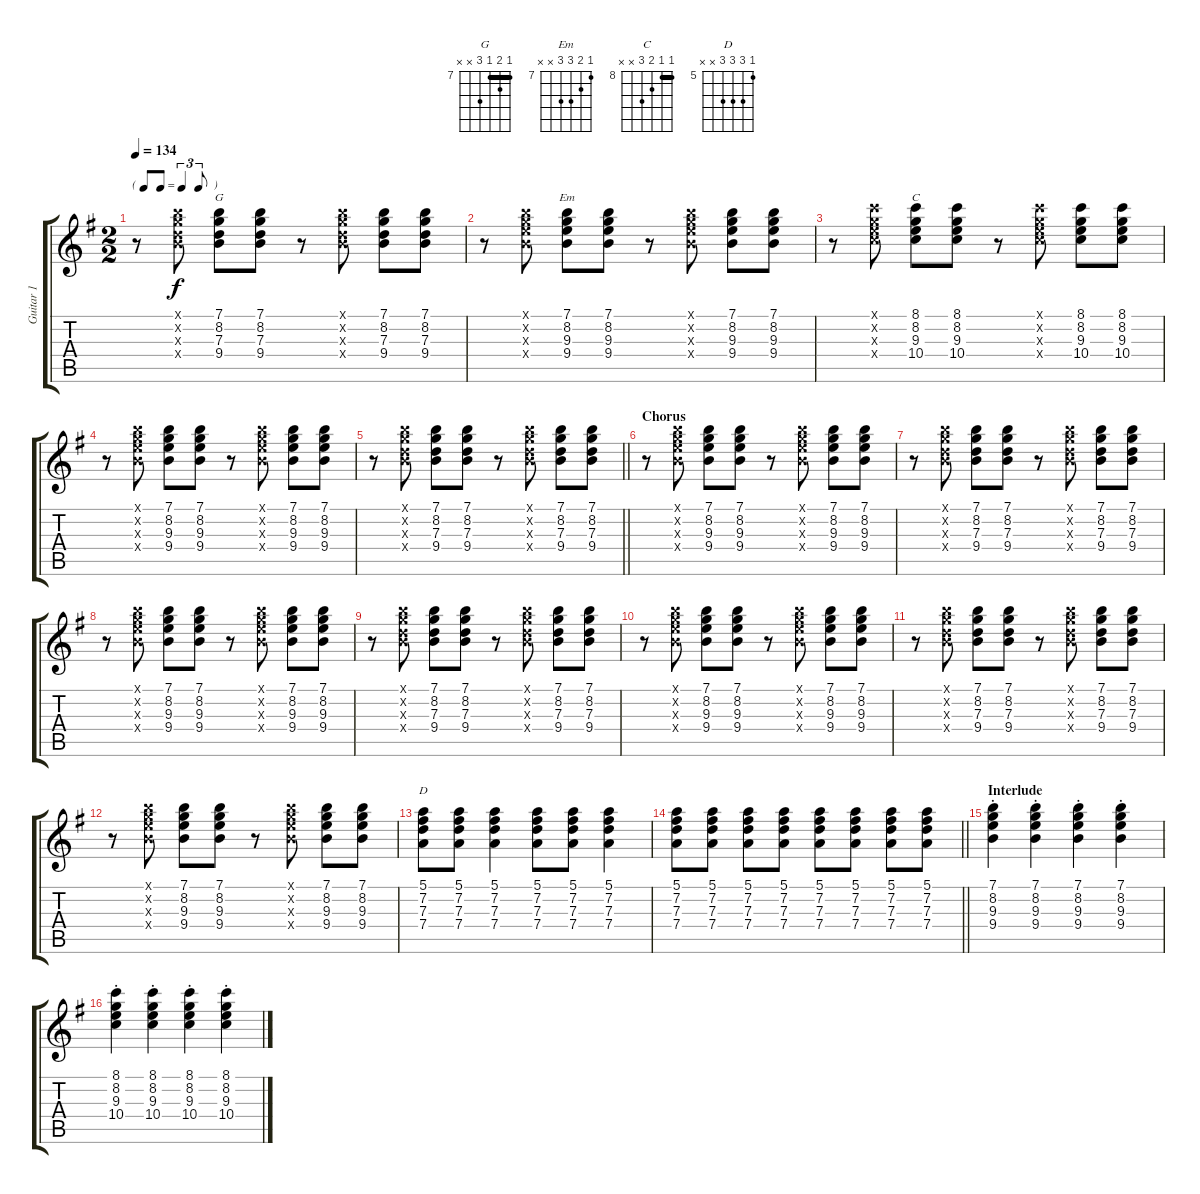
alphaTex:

\track ("Guitar 1" "Guitar 1") {instrument overdrivenguitar}
\staff {score tabs}
\tuning (E4 B3 G3 D3 A2 E2) {hide}
\chord ("G" 7 8 7 9 x x) {firstfret 7 barre 7}
\chord ("Em" 7 8 9 9 x x) {firstfret 7}
\chord ("C" 8 8 9 10 x x) {firstfret 8 barre 8}
\chord ("D" 5 7 7 7 x x) {firstfret 5}
\ts (2 2)
\tf triplet8th
\tempo 134
\clef g2
\ks g
r.8{dy f} (7.1{x} 8.2{x} 7.3{x} 9.4{x}).8 (7.1 8.2 7.3 9.4).8{ch "G"} (7.1 8.2 7.3 9.4).8 r.8 (7.1{x} 8.2{x} 7.3{x} 9.4{x}).8 (7.1 8.2 7.3 9.4).8 (7.1 8.2 7.3 9.4).8 |
r.8 (7.1{x} 8.2{x} 9.3{x} 9.4{x}).8 (7.1 8.2 9.3 9.4).8{ch "Em"} (7.1 8.2 9.3 9.4).8 r.8 (7.1{x} 8.2{x} 9.3{x} 9.4{x}).8 (7.1 8.2 9.3 9.4).8 (7.1 8.2 9.3 9.4).8 |
r.8 (8.1{x} 8.2{x} 9.3{x} 10.4{x}).8 (8.1 8.2 9.3 10.4).8{ch "C"} (8.1 8.2 9.3 10.4).8 r.8 (8.1{x} 8.2{x} 9.3{x} 10.4{x}).8 (8.1 8.2 9.3 10.4).8 (8.1 8.2 9.3 10.4).8 |
r.8 (7.1{x} 8.2{x} 9.3{x} 9.4{x}).8 (7.1 8.2 9.3 9.4).8 (7.1 8.2 9.3 9.4).8 r.8 (7.1{x} 8.2{x} 9.3{x} 9.4{x}).8 (7.1 8.2 9.3 9.4).8 (7.1 8.2 9.3 9.4).8 |
\barLineRight lightlight
r.8 (7.1{x} 8.2{x} 7.3{x} 9.4{x}).8 (7.1 8.2 7.3 9.4).8 (7.1 8.2 7.3 9.4).8 r.8 (7.1{x} 8.2{x} 7.3{x} 9.4{x}).8 (7.1 8.2 7.3 9.4).8 (7.1 8.2 7.3 9.4).8 |
\section ("" "Chorus")
r.8 (7.1{x} 8.2{x} 9.3{x} 9.4{x}).8 (7.1 8.2 9.3 9.4).8 (7.1 8.2 9.3 9.4).8 r.8 (7.1{x} 8.2{x} 9.3{x} 9.4{x}).8 (7.1 8.2 9.3 9.4).8 (7.1 8.2 9.3 9.4).8 |
r.8 (7.1{x} 8.2{x} 7.3{x} 9.4{x}).8 (7.1 8.2 7.3 9.4).8 (7.1 8.2 7.3 9.4).8 r.8 (7.1{x} 8.2{x} 7.3{x} 9.4{x}).8 (7.1 8.2 7.3 9.4).8 (7.1 8.2 7.3 9.4).8 |
r.8 (7.1{x} 8.2{x} 9.3{x} 9.4{x}).8 (7.1 8.2 9.3 9.4).8 (7.1 8.2 9.3 9.4).8 r.8 (7.1{x} 8.2{x} 9.3{x} 9.4{x}).8 (7.1 8.2 9.3 9.4).8 (7.1 8.2 9.3 9.4).8 |
r.8 (7.1{x} 8.2{x} 7.3{x} 9.4{x}).8 (7.1 8.2 7.3 9.4).8 (7.1 8.2 7.3 9.4).8 r.8 (7.1{x} 8.2{x} 7.3{x} 9.4{x}).8 (7.1 8.2 7.3 9.4).8 (7.1 8.2 7.3 9.4).8 |
r.8 (7.1{x} 8.2{x} 9.3{x} 9.4{x}).8 (7.1 8.2 9.3 9.4).8 (7.1 8.2 9.3 9.4).8 r.8 (7.1{x} 8.2{x} 9.3{x} 9.4{x}).8 (7.1 8.2 9.3 9.4).8 (7.1 8.2 9.3 9.4).8 |
r.8 (7.1{x} 8.2{x} 7.3{x} 9.4{x}).8 (7.1 8.2 7.3 9.4).8 (7.1 8.2 7.3 9.4).8 r.8 (7.1{x} 8.2{x} 7.3{x} 9.4{x}).8 (7.1 8.2 7.3 9.4).8 (7.1 8.2 7.3 9.4).8 |
r.8 (7.1{x} 8.2{x} 9.3{x} 9.4{x}).8 (7.1 8.2 9.3 9.4).8 (7.1 8.2 9.3 9.4).8 r.8 (7.1{x} 8.2{x} 9.3{x} 9.4{x}).8 (7.1 8.2 9.3 9.4).8 (7.1 8.2 9.3 9.4).8 |
(5.1 7.2 7.3 7.4).8{ch "D"} (5.1 7.2 7.3 7.4).8 (5.1 7.2 7.3 7.4).4 (5.1 7.2 7.3 7.4).8 (5.1 7.2 7.3 7.4).8 (5.1 7.2 7.3 7.4).4 |
\barLineRight lightlight
(5.1 7.2 7.3 7.4).8 (5.1 7.2 7.3 7.4).8 (5.1 7.2 7.3 7.4).8 (5.1 7.2 7.3 7.4).8 (5.1 7.2 7.3 7.4).8 (5.1 7.2 7.3 7.4).8 (5.1 7.2 7.3 7.4).8 (5.1 7.2 7.3 7.4).8 |
\section ("" "Interlude")
(7.1{st} 8.2{st} 9.3{st} 9.4{st}).4 (7.1{st} 8.2{st} 9.3{st} 9.4{st}).4 (7.1{st} 8.2{st} 9.3{st} 9.4{st}).4 (7.1{st} 8.2{st} 9.3{st} 9.4{st}).4 |
(8.1{st} 8.2{st} 9.3{st} 10.4{st}).4 (8.1{st} 8.2{st} 9.3{st} 10.4{st}).4 (8.1{st} 8.2{st} 9.3{st} 10.4{st}).4 (8.1{st} 8.2{st} 9.3{st} 10.4{st}).4
